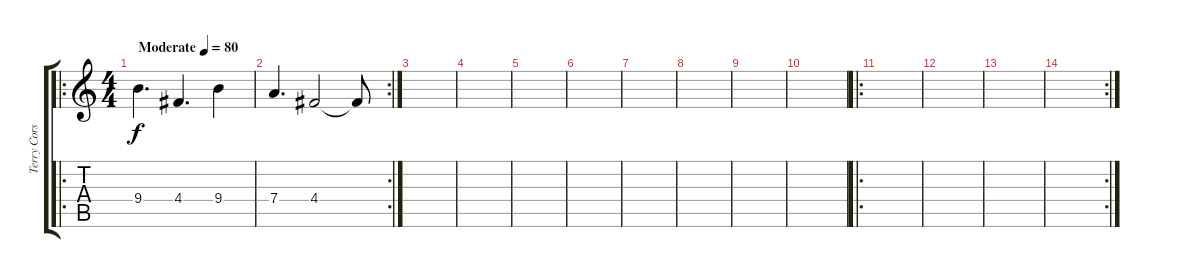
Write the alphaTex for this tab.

\track ("Terry Corso Solo" "Terry Cors") {instrument distortionguitar}
\staff {score tabs}
\tuning (E4 B3 G3 D3 A2 E2) {hide}
\ro
\ts (4 4)
\tempo (80 "Moderate")
\clef g2
\ks c
9.4.4{d dy f instrument distortionguitar} 4.4.4{d} 9.4.4 |
\rc 2
7.4.4{d} 4.4.2 4.4{t}.8 |
|
|
|
|
|
|
|
|
\ro
|
|
|
\rc 2
